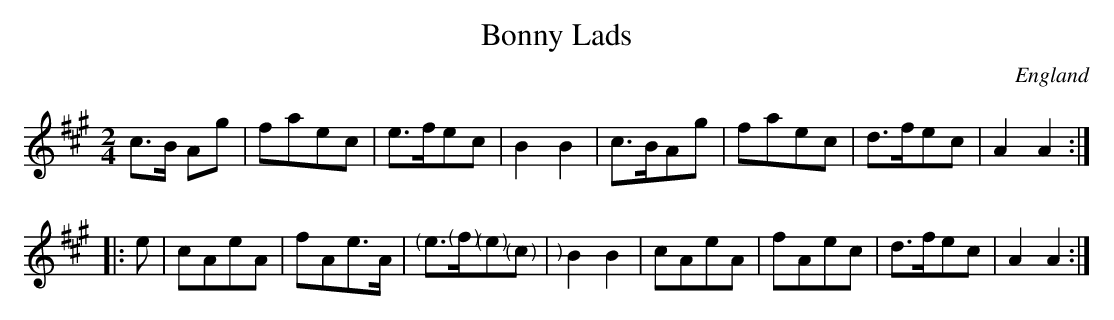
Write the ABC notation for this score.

X:1
T:Bonny Lads
L:1/8
M:2/4
O:England
K:A major
c>B Ag | faec | e>fec | B2B2 |\
c>BAg  | faec | d>fec | A2A2 ::
e |\
cAeA | fAe>A | "<("e">)">"<("f">)""<("e">)""<("c">)" | B2B2 |\
cAeA | fAec  | d>fec | A2A2 :|
